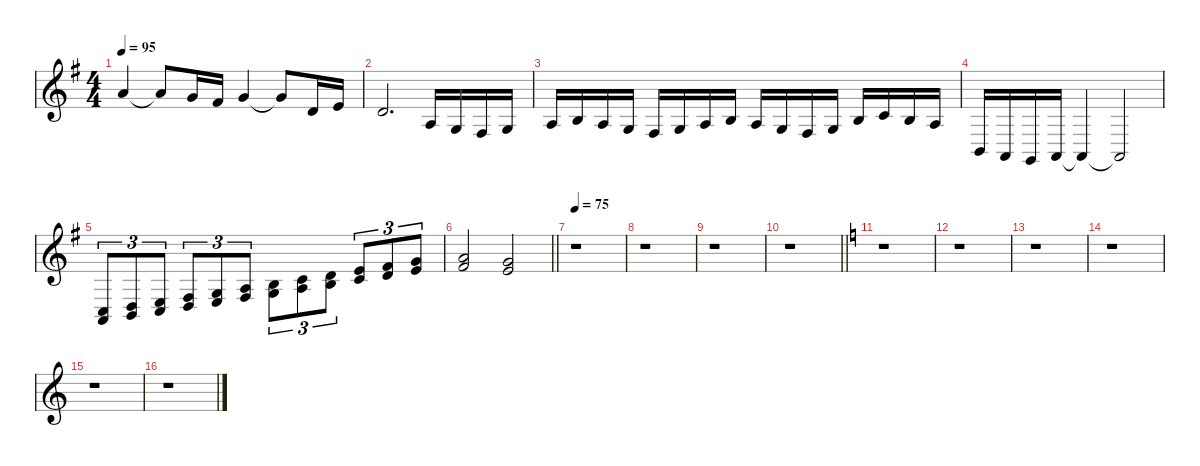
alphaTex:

\defaultSystemsLayout 4
\hideDynamics
\bracketExtendMode nobrackets
\singleTrackTrackNamePolicy hidden
\multiTrackTrackNamePolicy hidden
\otherSystemsTrackNameOrientation horizontal
\track ("John Paul Jones (Orgão 3)" "org.") {instrument drawbarorgan}
\staff {score}
\tuning (E4 B3 G3 D3 A2 E2)
\ts (4 4)
\tempo 95
\clef g2
\ks g
5.1{acc forcenatural}.4{dy f beam Up} 5.1{t acc forcenatural}.8{beam Up} 3.1{acc forcenatural}.16{beam Up} 2.1{acc #}.16{beam Up} 3.1{acc forcenatural}.4{beam Up} 3.1{t acc forcenatural}.8{beam Up} 3.2{acc forcenatural}.16{beam Up} 0.1{acc forcenatural}.16{beam Up} |
3.2{acc forcenatural}.2{d beam Up} 2.3{acc forcenatural}.16{beam Up} 0.3{acc forcenatural}.16{beam Up} 4.4{acc #}.16{beam Up} 0.3{acc forcenatural}.16{beam Up} |
2.3{acc forcenatural}.16{beam Up} 0.2{acc forcenatural}.16{beam Up} 2.3{acc forcenatural}.16{beam Up} 0.3{acc forcenatural}.16{beam Up} 4.4{acc #}.16{beam Up} 0.3{acc forcenatural}.16{beam Up} 2.3{acc forcenatural}.16{beam Up} 0.2{acc forcenatural}.16{beam Up} 2.3{acc forcenatural}.16{beam Up} 0.3{acc forcenatural}.16{beam Up} 4.4{acc #}.16{beam Up} 0.3{acc forcenatural}.16{beam Up} 0.2{acc forcenatural}.16{beam Up} 1.2{acc forcenatural}.16{beam Up} 0.2{acc forcenatural}.16{beam Up} 2.3{acc forcenatural}.16{beam Up} |
2.5{acc forcenatural}.16{beam Up} 0.5{acc forcenatural}.16{beam Up} 3.6{acc forcenatural}.16{beam Up} 0.5{acc forcenatural}.16{beam Up} 0.5{t acc forcenatural}.4{beam Up} 0.5{t acc forcenatural}.2{beam Up} |
(3.5{acc forcenatural} 5.6{acc forcenatural}).8{tu (3 2) beam Up} (0.4{acc forcenatural} 2.5{acc forcenatural}).8{tu (3 2) beam Up} (2.4{acc forcenatural} 3.5{acc forcenatural}).8{tu (3 2) beam Up} (0.4{acc forcenatural} 9.5{acc #}).8{tu (3 2) beam Up} (0.3{acc forcenatural} 2.4{acc forcenatural}).8{tu (3 2) beam Up} (2.3{acc forcenatural} 4.4{acc #}).8{tu (3 2) beam Up} (0.2{acc forcenatural} 0.3{acc forcenatural}).8{tu (3 2) beam Down} (1.2{acc forcenatural} 2.3{acc forcenatural}).8{tu (3 2) beam Down} (0.2{acc forcenatural} 7.3{acc forcenatural}).8{tu (3 2) beam Down} (0.1{acc forcenatural} 1.2{acc forcenatural}).8{tu (3 2) beam Up} (2.1{acc #} 3.2{acc forcenatural}).8{tu (3 2) beam Up} (0.1{acc forcenatural} 8.2{acc forcenatural}).8{tu (3 2) beam Up} |
\barLineRight lightlight
(2.1{acc #} 10.2{acc forcenatural}).2{beam Up} (0.1{acc forcenatural} 8.2{acc forcenatural}).2{beam Up} |
\tempo 75
r.1{beam Down} |
r.1{beam Down} |
r.1{beam Down} |
\barLineRight lightlight
r.1{beam Down} |
\ks c
r.1{beam Down} |
r.1{beam Down} |
r.1{beam Down} |
r.1{beam Down} |
r.1{beam Down} |
r.1{beam Down}
